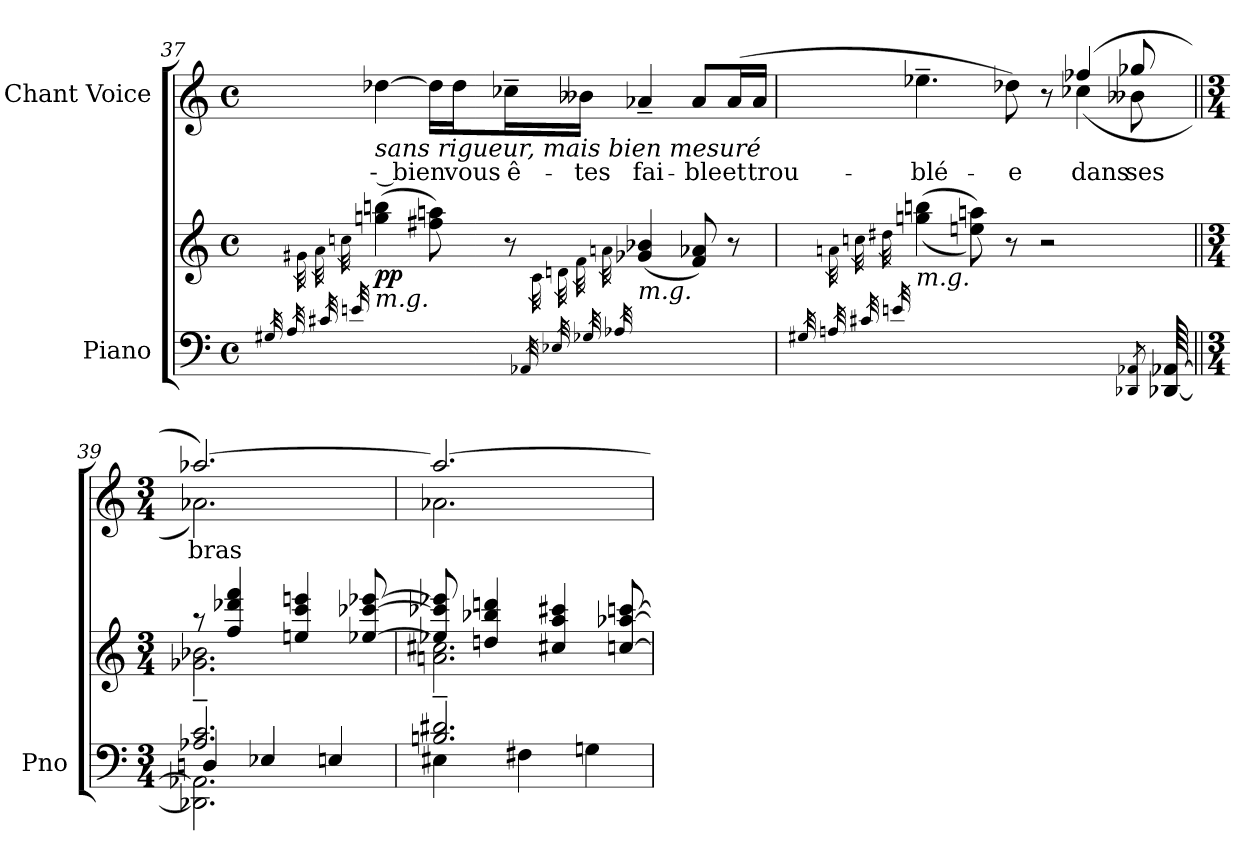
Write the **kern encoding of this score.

**kern	**kern	**dynam	**kern	**text
*part2	*part2	*part2	*part1	*part1
*staff3	*staff2	*staff2/3	*staff1	*staff1
*I"Piano	*	*	*I"Chant Voice	*
*I'Pno	*	*	*	*
!!LO:LB:g=z
*clefF4	*clefG2	*	*clefG2	*
*k[]	*k[]	*	*k[]	*
*M4/4	*M4/4	*	*M4/4	*
*met(c)	*met(c)	*	*met(c)	*
=37	=37	=37	=37	=37
(>32qG#X/LLL	.	.	.	.
32qA/	32qg#X\	.	.	.
32qc#X/	32qa\	.	.	.
32qen/	32qccn\JJJ	.	.	.
*^	*	*	*	*
!	!	!	!	!LO:TX:b:i:t=sans rigueur, mais bien mesuré	!
!	!	!LO:TX:b:i:t=m.g.	!	!	!
!	!	!	!LO:DY:b	!	!LO:LY:b
2ryy	2ryy	(4ggn\ 4bbn\)	pp	[4dd-X\	-- bien
.	.	8ff#X\ 8aan\)	.	16dd-\LL]	.
!	!	!	!	!	!LO:LY:b
.	.	.	.	16dd-\J	vous
!	!	!	!	!	!LO:LY:b
.	.	8r	.	16cc-X~\L	ê-
!	!	!	!	!	!LO:LY:b
.	.	.	.	16b--X\JJ	-tes
(>32qAA-X/LLL	.	32qc\	.	.	.
32qE-X/	.	32qdn\	.	.	.
32qG-X/	.	32qf\	.	.	.
32qA-X/	.	32qan\JJJ	.	.	.
!	!	!LO:TX:b:i:t=m.g.	!	!	!
!	!	!	!	!	!LO:LY:b
2ryy	2ryy	(4g-X/ 4b-X/)	.	4a-X~>/	fai-
!	!	!	!	!	!LO:LY:b
.	.	8f/ 8a-X/)	.	8a-/L	-ble
!	!	!	!	!	!LO:LY:b
.	.	8r	.	(>16a-/L	et
!	!	!	!	!	!LO:LY:b
.	.	.	.	16a-/JJ	trou-
=38	=38	=38	=38	=38	=38
(>32qG#X/LLL	.	.	.	.	.
32qAn/	.	32qan\	.	.	.
32qc#X/	.	32qccn\	.	.	.
32qen/	.	32qdd#X\JJJ	.	.	.
!	!	!LO:TX:b:i:t=m.g.	!	!	!
!	!	!	!	!	!LO:LY:b
*	*	*	*	*^	*
1ryy	2..ryy	(<(4ggn\ 4bbn\)	.	4.ee-X~>\	2ryy	-blé-
.	.	8een\ 8aan\))	.	.	.	.
!	!	!	!	!	!	!LO:LY:b
.	.	8r	.	8dd-X\)	.	-e
.	.	2r	.	8r	8ryy	.
!	!	!	!	!	!	!LO:LY:b
.	.	.	.	(4ff-X/	(4cc-X\	dans
!	!	!	!	!	!	!LO:LY:b
.	16..ryy	.	.	8gg-X/	8b--X\	ses
.	8qDD-X/ 8qAA-X/	.	.	.	.	.
.	[<64DD-! [<64AA-!	.	.	.	.	.
*v	*v	*	*	*	*	*
!!LO:LB:g=z	!!
=39||	=39||	=39||	=39||	=39||	=39||
*M3/4	*M3/4	*	*M3/4	*	*
*^	*^	*	*	*	*
*	*^	*	*	*	*	*	*
!	!	!	!	!	!LO:DY:b	!	!	!LO:LY:b
!	!	!	!	!	!LO:DY:n=1:b	!	!	!
2.A-X/ 2.c/	2.DD-X\] 2.AA-X\]	4Dn/	8r	2.g-X\~> 2.b-X\~>	pp other-dynamics	[2.aa-X/)	2.a-X\)	bras
.	.	.	4ff/ 4ddd-X/ 4fff/	.	.	.	.	.
.	.	4E-X/	.	.	.	.	.	.
.	.	.	4een/ 4ccc/ 4eeen/	.	.	.	.	.
.	.	4En/	.	.	.	.	.	.
.	.	.	[8ee-X/ [8ccc-X/ [8eee-X/	.	.	.	.	.
*	*v	*v	*	*	*	*	*	*
=40	=40	=40	=40	=40	=40	=40	=40
2.Bn/ 2.d#X/	4E#X\	8ee-X/] 8ccc-X/] 8eee-X/]	2.an\~ 2.cc#X\~	.	2.aa-/_	2.a-\	.
.	.	4ddn/ 4bb-X/ 4dddn/	.	.	.	.	.
.	4F#X\	.	.	.	.	.	.
.	.	4cc#X/ 4aa/ 4ccc#X/	.	.	.	.	.
.	4Gn\	.	.	.	.	.	.
.	.	[8ccn/ [8aa-X/ [8cccn/	.	.	.	.	.
*v	*v	*	*	*	*v	*v	*
*	*v	*v	*	*	*
=	=	=	=	=
*-	*-	*-	*-	*-
